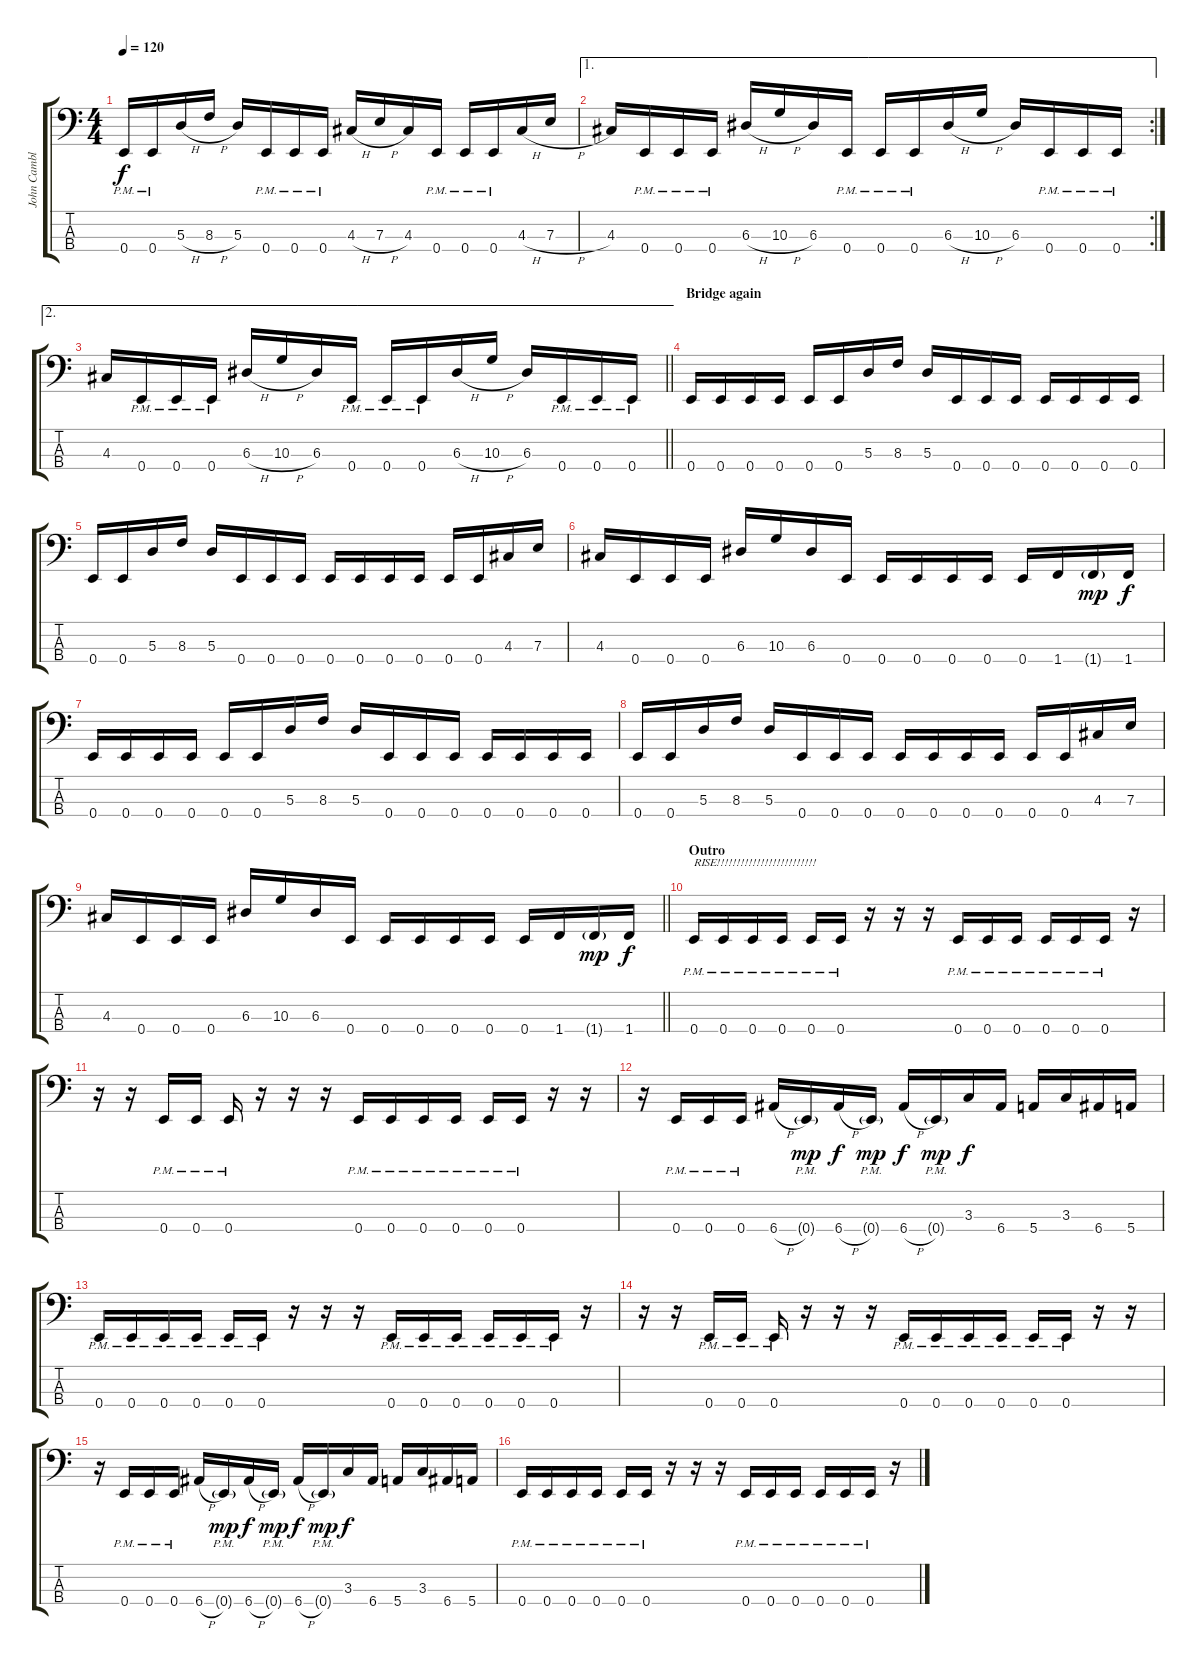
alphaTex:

\track ("John Camblell" "John Cambl") {instrument electricbassfinger}
\staff {score tabs}
\tuning (G2 D2 A1 E1) {hide}
\ts (4 4)
\tempo 120
\clef f4
\ks c
0.4{pm}.16{dy f} 0.4{pm}.16 5.3{h}.16 8.3{h}.16 5.3.16 0.4{pm}.16 0.4{pm}.16 0.4{pm}.16 4.3{h}.16 7.3{h}.16 4.3.16 0.4{pm}.16 0.4{pm}.16 0.4{pm}.16 4.3{h}.16 7.3{h}.16 |
\ae 1
\rc 2
4.3.16 0.4{pm}.16 0.4{pm}.16 0.4{pm}.16 6.3{h}.16 10.3{h}.16 6.3.16 0.4{pm}.16 0.4{pm}.16 0.4{pm}.16 6.3{h}.16 10.3{h}.16 6.3.16 0.4{pm}.16 0.4{pm}.16 0.4{pm}.16 |
\ae 2
\barLineRight lightlight
4.3.16 0.4{pm}.16 0.4{pm}.16 0.4{pm}.16 6.3{h}.16 10.3{h}.16 6.3.16 0.4{pm}.16 0.4{pm}.16 0.4{pm}.16 6.3{h}.16 10.3{h}.16 6.3.16 0.4{pm}.16 0.4{pm}.16 0.4{pm}.16 |
\section ("" "Bridge again")
0.4.16 0.4.16 0.4.16 0.4.16 0.4.16 0.4.16 5.3.16 8.3.16 5.3.16 0.4.16 0.4.16 0.4.16 0.4.16 0.4.16 0.4.16 0.4.16 |
0.4.16 0.4.16 5.3.16 8.3.16 5.3.16 0.4.16 0.4.16 0.4.16 0.4.16 0.4.16 0.4.16 0.4.16 0.4.16 0.4.16 4.3.16 7.3.16 |
4.3.16 0.4.16 0.4.16 0.4.16 6.3.16 10.3.16 6.3.16 0.4.16 0.4.16 0.4.16 0.4.16 0.4.16 0.4.16 1.4.16 1.4{g}.16{dy mp} 1.4.16{dy f} |
0.4.16 0.4.16 0.4.16 0.4.16 0.4.16 0.4.16 5.3.16 8.3.16 5.3.16 0.4.16 0.4.16 0.4.16 0.4.16 0.4.16 0.4.16 0.4.16 |
0.4.16 0.4.16 5.3.16 8.3.16 5.3.16 0.4.16 0.4.16 0.4.16 0.4.16 0.4.16 0.4.16 0.4.16 0.4.16 0.4.16 4.3.16 7.3.16 |
\barLineRight lightlight
4.3.16 0.4.16 0.4.16 0.4.16 6.3.16 10.3.16 6.3.16 0.4.16 0.4.16 0.4.16 0.4.16 0.4.16 0.4.16 1.4.16 1.4{g}.16{dy mp} 1.4.16{dy f} |
\section ("" "Outro")
0.4{pm}.16{txt "RISE!!!!!!!!!!!!!!!!!!!!!!!!!"} 0.4{pm}.16 0.4{pm}.16 0.4{pm}.16 0.4{pm}.16 0.4{pm}.16 r.16 r.16 r.16 0.4{pm}.16 0.4{pm}.16 0.4{pm}.16 0.4{pm}.16 0.4{pm}.16 0.4{pm}.16 r.16 |
r.16 r.16 0.4{pm}.16 0.4{pm}.16 0.4{pm}.16 r.16 r.16 r.16 0.4{pm}.16 0.4{pm}.16 0.4{pm}.16 0.4{pm}.16 0.4{pm}.16 0.4{pm}.16 r.16 r.16 |
r.16 0.4{pm}.16 0.4{pm}.16 0.4{pm}.16 6.4{h}.16 0.4{g pm}.16{dy mp} 6.4{h}.16{dy f} 0.4{g pm}.16{dy mp} 6.4{h}.16{dy f} 0.4{g pm}.16{dy mp} 3.3.16{dy f} 6.4.16 5.4.16 3.3.16 6.4.16 5.4.16 |
0.4{pm}.16 0.4{pm}.16 0.4{pm}.16 0.4{pm}.16 0.4{pm}.16 0.4{pm}.16 r.16 r.16 r.16 0.4{pm}.16 0.4{pm}.16 0.4{pm}.16 0.4{pm}.16 0.4{pm}.16 0.4{pm}.16 r.16 |
r.16 r.16 0.4{pm}.16 0.4{pm}.16 0.4{pm}.16 r.16 r.16 r.16 0.4{pm}.16 0.4{pm}.16 0.4{pm}.16 0.4{pm}.16 0.4{pm}.16 0.4{pm}.16 r.16 r.16 |
r.16 0.4{pm}.16 0.4{pm}.16 0.4{pm}.16 6.4{h}.16 0.4{g pm}.16{dy mp} 6.4{h}.16{dy f} 0.4{g pm}.16{dy mp} 6.4{h}.16{dy f} 0.4{g pm}.16{dy mp} 3.3.16{dy f} 6.4.16 5.4.16 3.3.16 6.4.16 5.4.16 |
0.4{pm}.16 0.4{pm}.16 0.4{pm}.16 0.4{pm}.16 0.4{pm}.16 0.4{pm}.16 r.16 r.16 r.16 0.4{pm}.16 0.4{pm}.16 0.4{pm}.16 0.4{pm}.16 0.4{pm}.16 0.4{pm}.16 r.16
